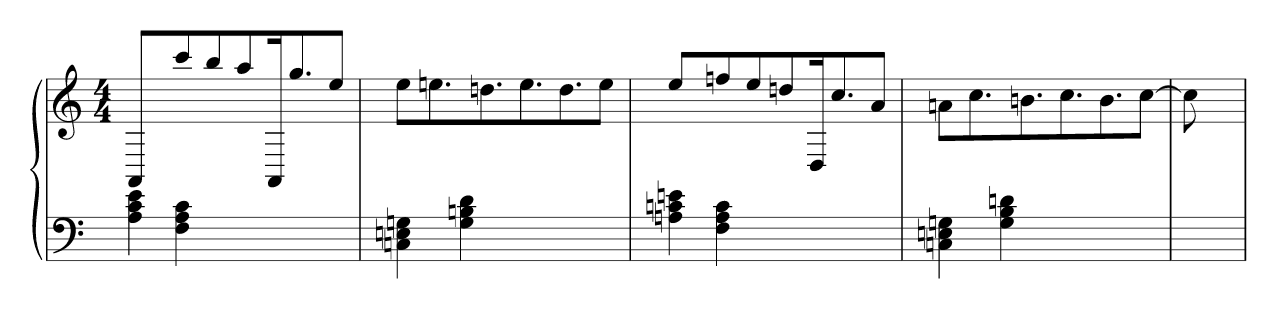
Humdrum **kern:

**kern	**kern
*part2	*part1
*staff2	*staff1
*	*M4/4
=1	=1
4A 4c 4e	4AA
4F 4A 4c	8cccL
.	8bbJ
2ryy	8aaL
.	16AAK
.	8.ggJ
.	8eeJ
=2	=2
4Cn 4En 4Gn	8eeL
.	8.eenJ
4G 4Bn 4d	.
.	8.ddn
2ryy	8.eeL
.	8.ddJ
.	8eeJ
=3	=3
4An 4cn 4en	4ee
4F 4A 4c	8ffnL
.	8eeJ
2ryy	8ddnL
.	16DK
.	8.ccJ
.	8aJ
=4	=4
4Cn 4En 4Gn	8anL
.	8.ccJ
4G 4B 4dn	.
.	8.bn
2ryy	8.ccL
.	8.bJ
.	[8ccJ
=5	=5
4ryy	8cc]
.	8ryy
=	=
*-	*-
